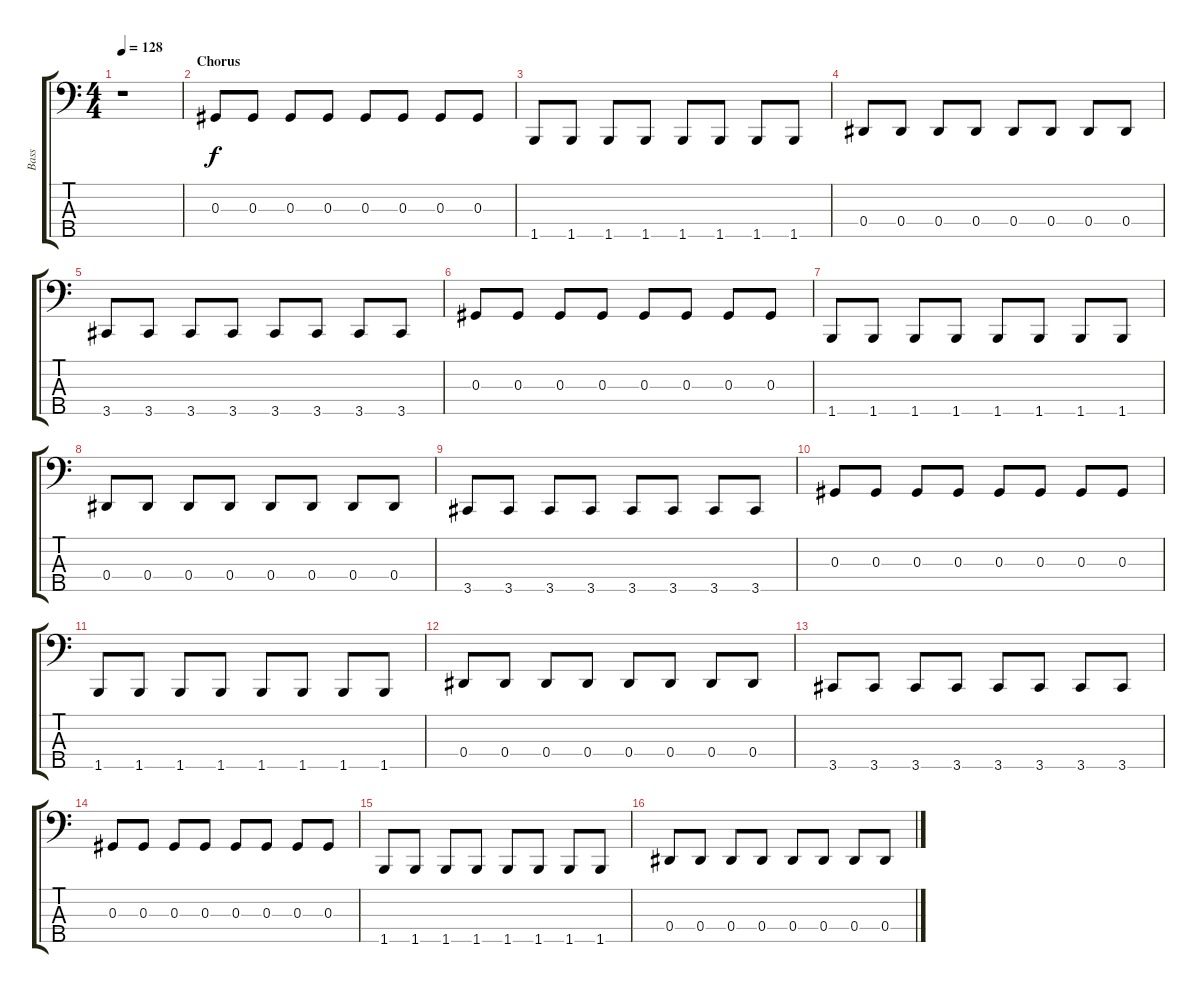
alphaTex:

\track ("Bass" "Bass") {instrument electricbasspick}
\staff {score tabs}
\tuning (Gb2 Db2 Ab1 Eb1 Bb0) {hide}
\ts (4 4)
\tempo 128
\clef f4
\ks c
r.1{dy f} |
\section ("" "Chorus")
0.3.8 0.3.8 0.3.8 0.3.8 0.3.8 0.3.8 0.3.8 0.3.8 |
1.5.8 1.5.8 1.5.8 1.5.8 1.5.8 1.5.8 1.5.8 1.5.8 |
0.4.8 0.4.8 0.4.8 0.4.8 0.4.8 0.4.8 0.4.8 0.4.8 |
3.5.8 3.5.8 3.5.8 3.5.8 3.5.8 3.5.8 3.5.8 3.5.8 |
0.3.8 0.3.8 0.3.8 0.3.8 0.3.8 0.3.8 0.3.8 0.3.8 |
1.5.8 1.5.8 1.5.8 1.5.8 1.5.8 1.5.8 1.5.8 1.5.8 |
0.4.8 0.4.8 0.4.8 0.4.8 0.4.8 0.4.8 0.4.8 0.4.8 |
3.5.8 3.5.8 3.5.8 3.5.8 3.5.8 3.5.8 3.5.8 3.5.8 |
0.3.8 0.3.8 0.3.8 0.3.8 0.3.8 0.3.8 0.3.8 0.3.8 |
1.5.8 1.5.8 1.5.8 1.5.8 1.5.8 1.5.8 1.5.8 1.5.8 |
0.4.8 0.4.8 0.4.8 0.4.8 0.4.8 0.4.8 0.4.8 0.4.8 |
3.5.8 3.5.8 3.5.8 3.5.8 3.5.8 3.5.8 3.5.8 3.5.8 |
0.3.8 0.3.8 0.3.8 0.3.8 0.3.8 0.3.8 0.3.8 0.3.8 |
1.5.8 1.5.8 1.5.8 1.5.8 1.5.8 1.5.8 1.5.8 1.5.8 |
0.4.8 0.4.8 0.4.8 0.4.8 0.4.8 0.4.8 0.4.8 0.4.8
